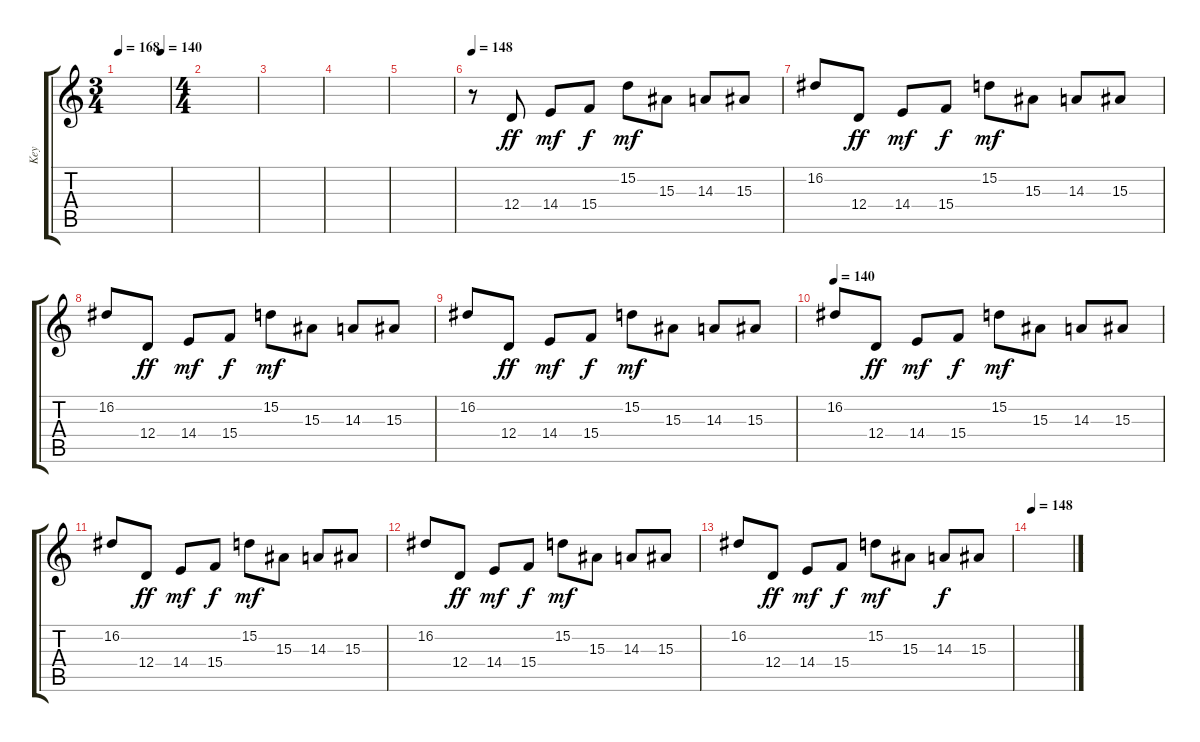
\track ("Key" "Key") {instrument acousticgrandpiano}
\staff {score tabs}
\tuning (E4 B3 G3 D3 A2 D2) {hide}
\ts (3 4)
\tempo 168
\tempo (140 0.8333333333333334)
\clef g2
\ks c
|
\ts (4 4)
|
|
|
|
\tempo 148
r.8{volume 9 balance 11 instrument overdrivenguitar} 12.4.8{dy ff} 14.4.8{dy mf} 15.4.8{dy f} 15.2.8{dy mf} 15.3.8 14.3.8 15.3.8 |
16.2.8 12.4.8{dy ff} 14.4.8{dy mf} 15.4.8{dy f} 15.2.8{dy mf} 15.3.8 14.3.8 15.3.8 |
16.2.8 12.4.8{dy ff} 14.4.8{dy mf} 15.4.8{dy f} 15.2.8{dy mf} 15.3.8 14.3.8 15.3.8 |
16.2.8 12.4.8{dy ff} 14.4.8{dy mf} 15.4.8{dy f} 15.2.8{dy mf} 15.3.8 14.3.8 15.3.8 |
\tempo 140
16.2.8{volume 10 instrument mutedtrumpet} 12.4.8{dy ff} 14.4.8{dy mf} 15.4.8{dy f} 15.2.8{dy mf} 15.3.8 14.3.8 15.3.8 |
16.2.8 12.4.8{dy ff} 14.4.8{dy mf} 15.4.8{dy f} 15.2.8{dy mf} 15.3.8 14.3.8 15.3.8 |
16.2.8{volume 14} 12.4.8{dy ff} 14.4.8{dy mf} 15.4.8{dy f} 15.2.8{dy mf} 15.3.8 14.3.8 15.3.8 |
16.2.8 12.4.8{dy ff} 14.4.8{dy mf} 15.4.8{dy f} 15.2.8{dy mf} 15.3.8 14.3.8{dy f} 15.3.8 |
\tempo 148
